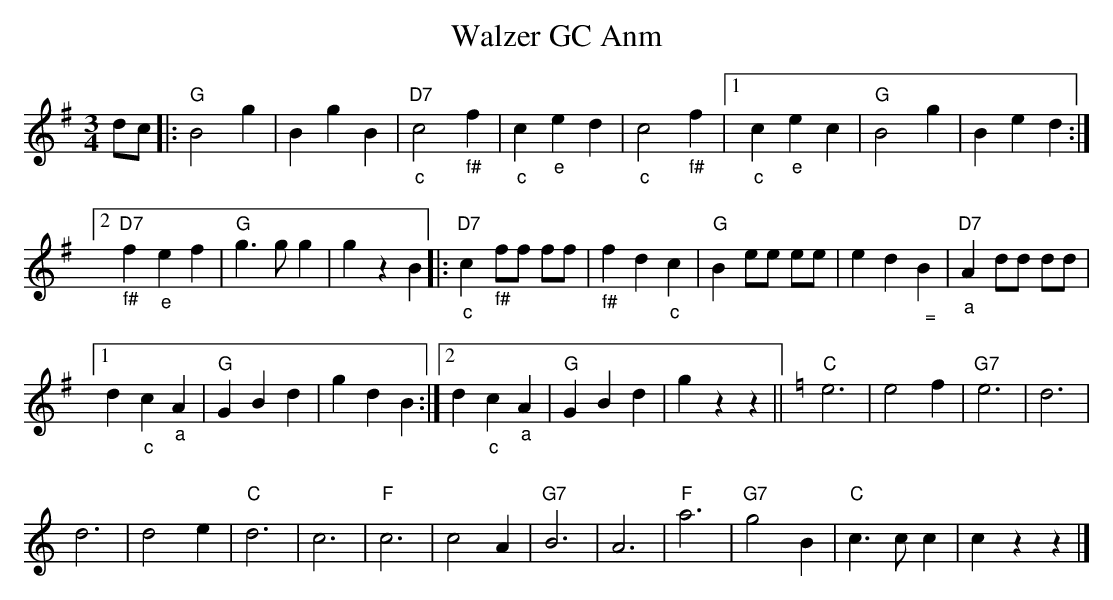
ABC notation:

X:1
T: Walzer GC Anm
M:3/4
L:1/4
K:G %%MIDI gchordon
d/c/ |: "G"B2g | BgB | "D7""_c"c2"_f#"f | "_c"c"_e"ed | "_c"c2"_f#"f |1 "_c"c"_e"ec | "G"B2g | Bed :|2
"D7""_f#"f"_e"ef | "G"g>gg | gzB |:"" "D7""_c"c "_f#"f/f/ f/f/ | "_f#"fd"_c"c | "G"B e/e/ e/e/ | ed"_  ="B | "D7""_a"A d/d/ d/d/ |1
d"_c"c"_a"A | "G"GBd | gdB :|2 d"_c"c"_a"A | "G"GBd | gzz || [K:C]"" "C"e3 | e2f | "G7"e3 | d3 |
d3 | d2e |"" "C"d3 | c3 | "F"c3 |  c2A | "G7"B3 | A3 | "F"a3 | "G7"g2B | "C"c>cc | czz |]
